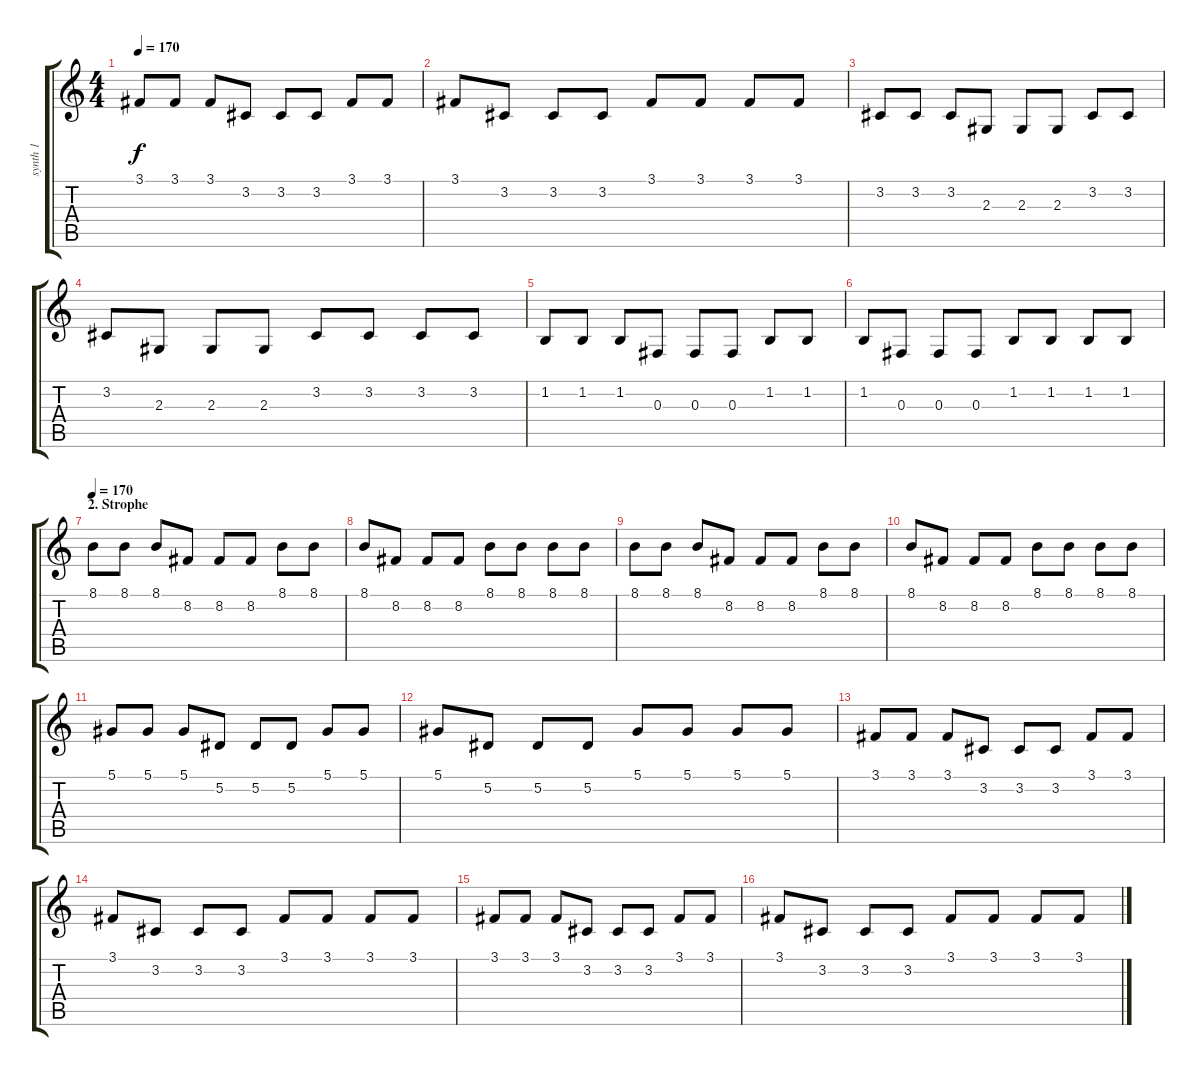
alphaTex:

\track ("synth 1" "synth 1") {instrument lead8bassandlead}
\staff {score tabs}
\tuning (Eb4 Bb3 Gb3 Db3 Ab2 Eb2) {hide}
\ts (4 4)
\tempo 170
\clef g2
\ks c
3.1.8{dy f} 3.1.8 3.1.8 3.2.8 3.2.8 3.2.8 3.1.8 3.1.8 |
3.1.8 3.2.8 3.2.8 3.2.8 3.1.8 3.1.8 3.1.8 3.1.8 |
3.2.8 3.2.8 3.2.8 2.3.8 2.3.8 2.3.8 3.2.8 3.2.8 |
3.2.8 2.3.8 2.3.8 2.3.8 3.2.8 3.2.8 3.2.8 3.2.8 |
1.2.8 1.2.8 1.2.8 0.3.8 0.3.8 0.3.8 1.2.8 1.2.8 |
1.2.8 0.3.8 0.3.8 0.3.8 1.2.8 1.2.8 1.2.8 1.2.8 |
\section ("" "2. Strophe")
\tempo 170
8.1.8 8.1.8 8.1.8 8.2.8 8.2.8 8.2.8 8.1.8 8.1.8 |
8.1.8 8.2.8 8.2.8 8.2.8 8.1.8 8.1.8 8.1.8 8.1.8 |
8.1.8 8.1.8 8.1.8 8.2.8 8.2.8 8.2.8 8.1.8 8.1.8 |
8.1.8 8.2.8 8.2.8 8.2.8 8.1.8 8.1.8 8.1.8 8.1.8 |
5.1.8 5.1.8 5.1.8 5.2.8 5.2.8 5.2.8 5.1.8 5.1.8 |
5.1.8 5.2.8 5.2.8 5.2.8 5.1.8 5.1.8 5.1.8 5.1.8 |
3.1.8 3.1.8 3.1.8 3.2.8 3.2.8 3.2.8 3.1.8 3.1.8 |
3.1.8 3.2.8 3.2.8 3.2.8 3.1.8 3.1.8 3.1.8 3.1.8 |
3.1.8 3.1.8 3.1.8 3.2.8 3.2.8 3.2.8 3.1.8 3.1.8 |
3.1.8 3.2.8 3.2.8 3.2.8 3.1.8 3.1.8 3.1.8 3.1.8
